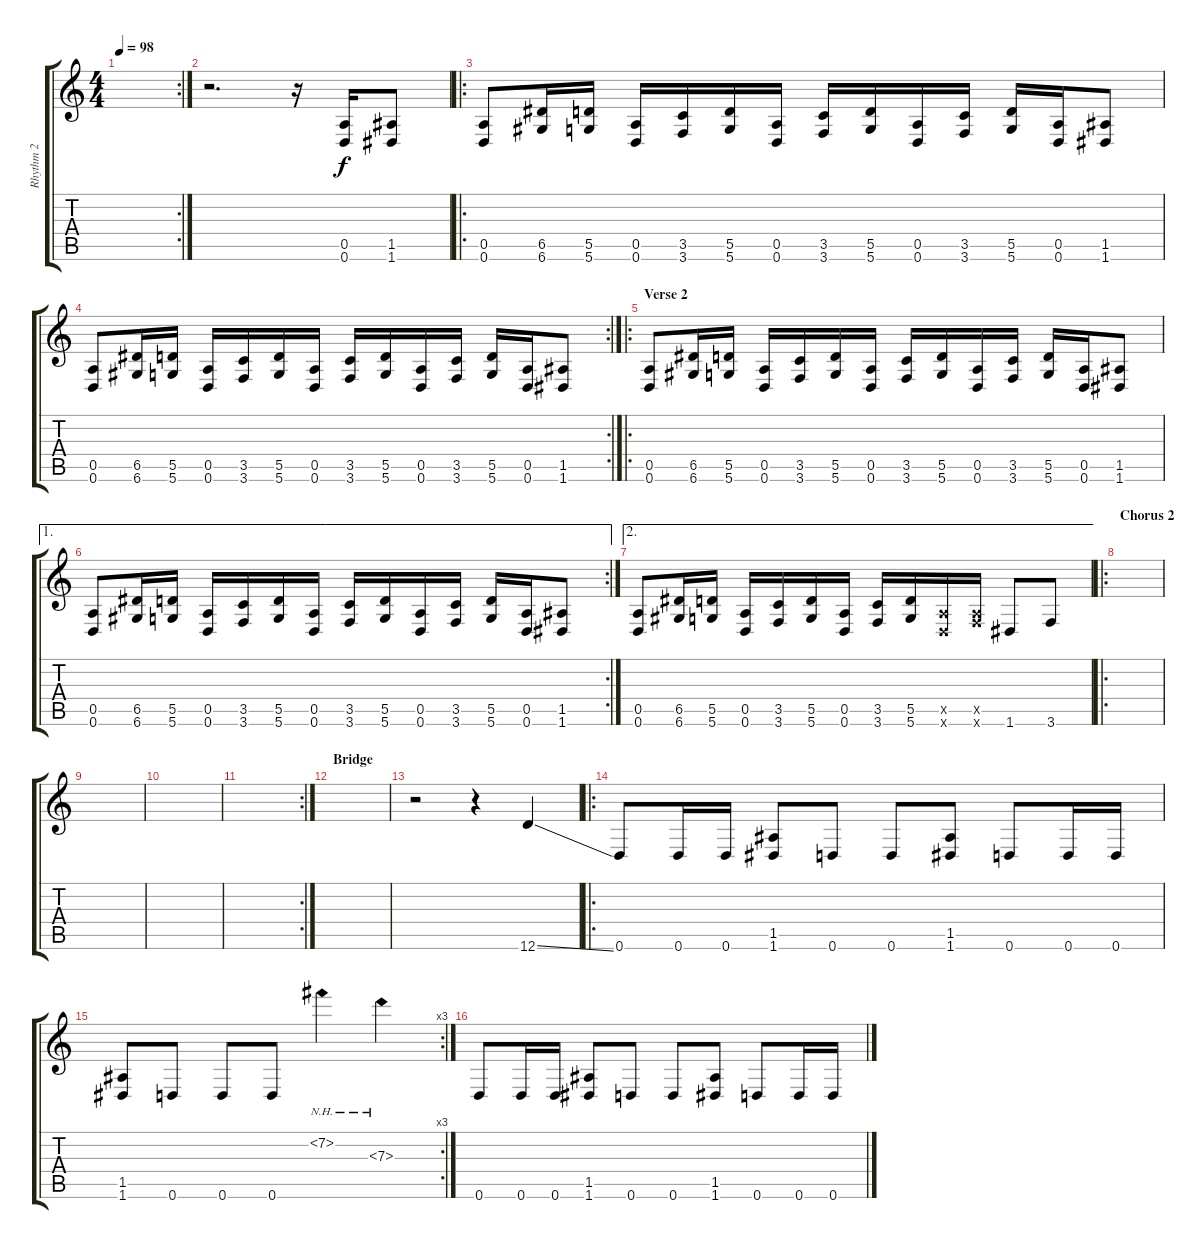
\track ("Rhythm 2" "Rhythm 2") {instrument overdrivenguitar}
\staff {score tabs}
\tuning (E4 B3 G3 D3 A2 D2) {hide}
\rc 2
\ts (4 4)
\tempo 98
\clef g2
\ks c
|
r.2{d} r.16 (0.5 0.6).16 (1.5 1.6).8 |
\ro
(0.5 0.6).8 (6.5 6.6).16 (5.5 5.6).16 (0.5 0.6).16 (3.5 3.6).16 (5.5 5.6).16 (0.5 0.6).16 (3.5 3.6).16 (5.5 5.6).16 (0.5 0.6).16 (3.5 3.6).16 (5.5 5.6).16 (0.5 0.6).16 (1.5 1.6).8 |
\rc 2
(0.5 0.6).8 (6.5 6.6).16 (5.5 5.6).16 (0.5 0.6).16 (3.5 3.6).16 (5.5 5.6).16 (0.5 0.6).16 (3.5 3.6).16 (5.5 5.6).16 (0.5 0.6).16 (3.5 3.6).16 (5.5 5.6).16 (0.5 0.6).16 (1.5 1.6).8 |
\ro
\section ("" "Verse 2")
(0.5 0.6).8 (6.5 6.6).16 (5.5 5.6).16 (0.5 0.6).16 (3.5 3.6).16 (5.5 5.6).16 (0.5 0.6).16 (3.5 3.6).16 (5.5 5.6).16 (0.5 0.6).16 (3.5 3.6).16 (5.5 5.6).16 (0.5 0.6).16 (1.5 1.6).8 |
\ae 1
\rc 2
(0.5 0.6).8 (6.5 6.6).16 (5.5 5.6).16 (0.5 0.6).16 (3.5 3.6).16 (5.5 5.6).16 (0.5 0.6).16 (3.5 3.6).16 (5.5 5.6).16 (0.5 0.6).16 (3.5 3.6).16 (5.5 5.6).16 (0.5 0.6).16 (1.5 1.6).8 |
\ae 2
(0.5 0.6).8 (6.5 6.6).16 (5.5 5.6).16 (0.5 0.6).16 (3.5 3.6).16 (5.5 5.6).16 (0.5 0.6).16 (3.5 3.6).16 (5.5 5.6).16 (0.5{x} 0.6{x}).16 (0.5{x} 3.6{x}).16 1.6.8 3.6.8 |
\ro
\section ("" "Chorus 2")
|
|
|
\rc 2
|
\section ("" "Bridge")
|
r.2 r.4 12.6{ss}.4 |
\ro
0.6.8 0.6.16 0.6.16 (1.5 1.6).8 0.6.8 0.6.8 (1.5 1.6).8 0.6.8 0.6.16 0.6.16 |
\rc 3
(1.5 1.6).8 0.6.8 0.6.8 0.6.8 7.2{nh}.4 7.3{nh}.4 |
0.6.8 0.6.16 0.6.16 (1.5 1.6).8 0.6.8 0.6.8 (1.5 1.6).8 0.6.8 0.6.16 0.6.16
